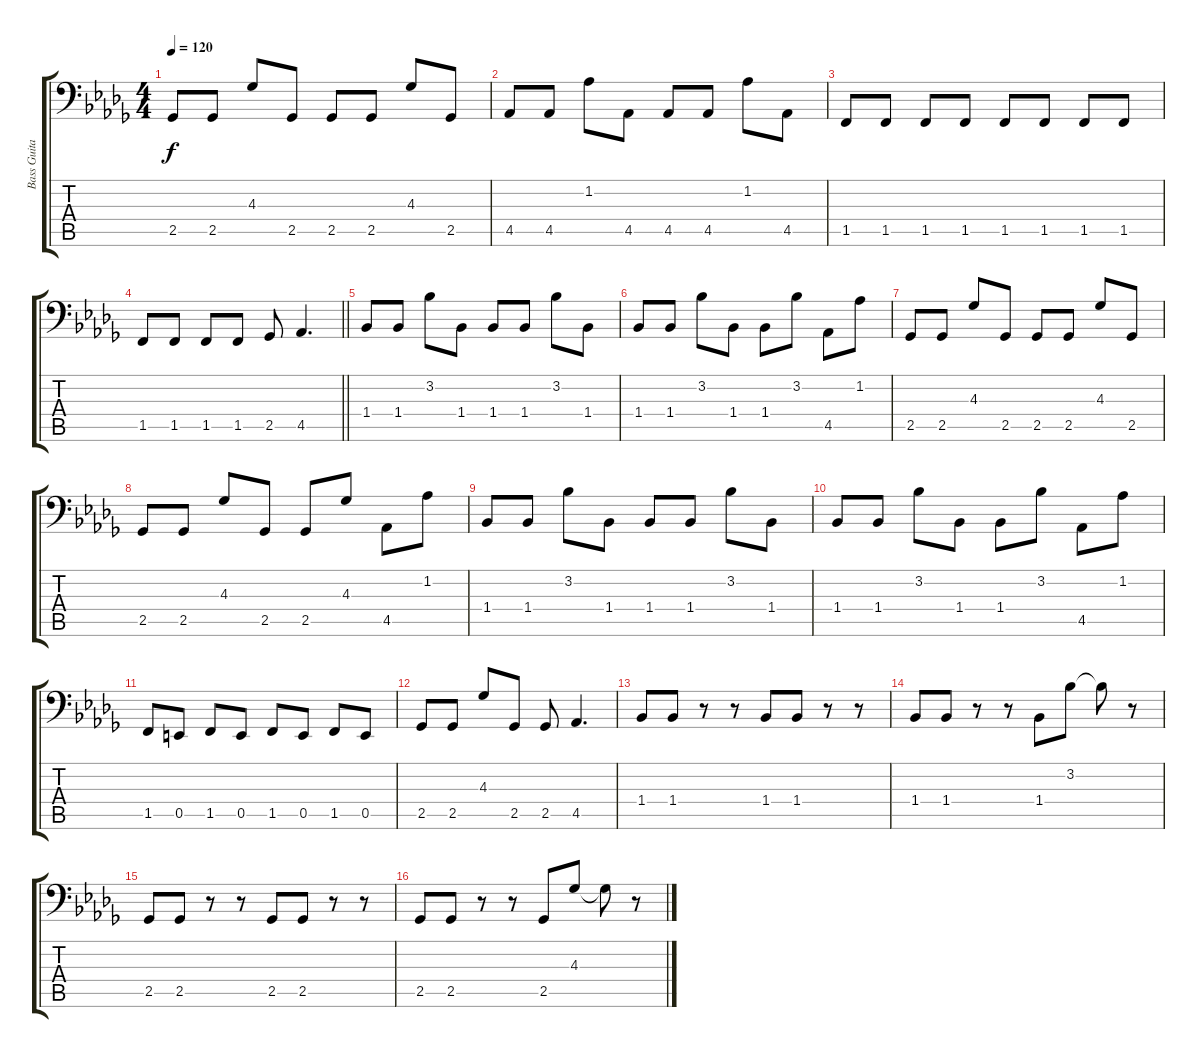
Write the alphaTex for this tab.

\track ("Bass Guitar" "Bass Guita") {instrument electricbassfinger}
\staff {score tabs}
\tuning (C3 G2 D2 A1 E1 B0) {hide}
\ts (4 4)
\tempo 120
\clef f4
\ks db
2.5.8{dy f volume 13} 2.5.8 4.3.8 2.5.8 2.5.8 2.5.8 4.3.8 2.5.8 |
4.5.8 4.5.8 1.2.8 4.5.8 4.5.8 4.5.8 1.2.8 4.5.8 |
1.5.8 1.5.8 1.5.8 1.5.8 1.5.8 1.5.8 1.5.8 1.5.8 |
\barLineRight lightlight
1.5.8 1.5.8 1.5.8 1.5.8 2.5.8 4.5.4{d} |
1.4.8 1.4.8 3.2.8 1.4.8 1.4.8 1.4.8 3.2.8 1.4.8 |
1.4.8 1.4.8 3.2.8 1.4.8 1.4.8 3.2.8 4.5.8 1.2.8 |
2.5.8 2.5.8 4.3.8 2.5.8 2.5.8 2.5.8 4.3.8 2.5.8 |
2.5.8 2.5.8 4.3.8 2.5.8 2.5.8 4.3.8 4.5.8 1.2.8 |
1.4.8 1.4.8 3.2.8 1.4.8 1.4.8 1.4.8 3.2.8 1.4.8 |
1.4.8 1.4.8 3.2.8 1.4.8 1.4.8 3.2.8 4.5.8 1.2.8 |
1.5.8 0.5.8 1.5.8 0.5.8 1.5.8 0.5.8 1.5.8 0.5.8 |
2.5.8 2.5.8 4.3.8 2.5.8 2.5.8 4.5.4{d} |
1.4.8 1.4.8 r.8 r.8 1.4.8 1.4.8 r.8 r.8 |
1.4.8 1.4.8 r.8 r.8 1.4.8 3.2.8 3.2{t}.8 r.8 |
2.5.8 2.5.8 r.8 r.8 2.5.8 2.5.8 r.8 r.8 |
2.5.8 2.5.8 r.8 r.8 2.5.8 4.3.8 4.3{t}.8 r.8
